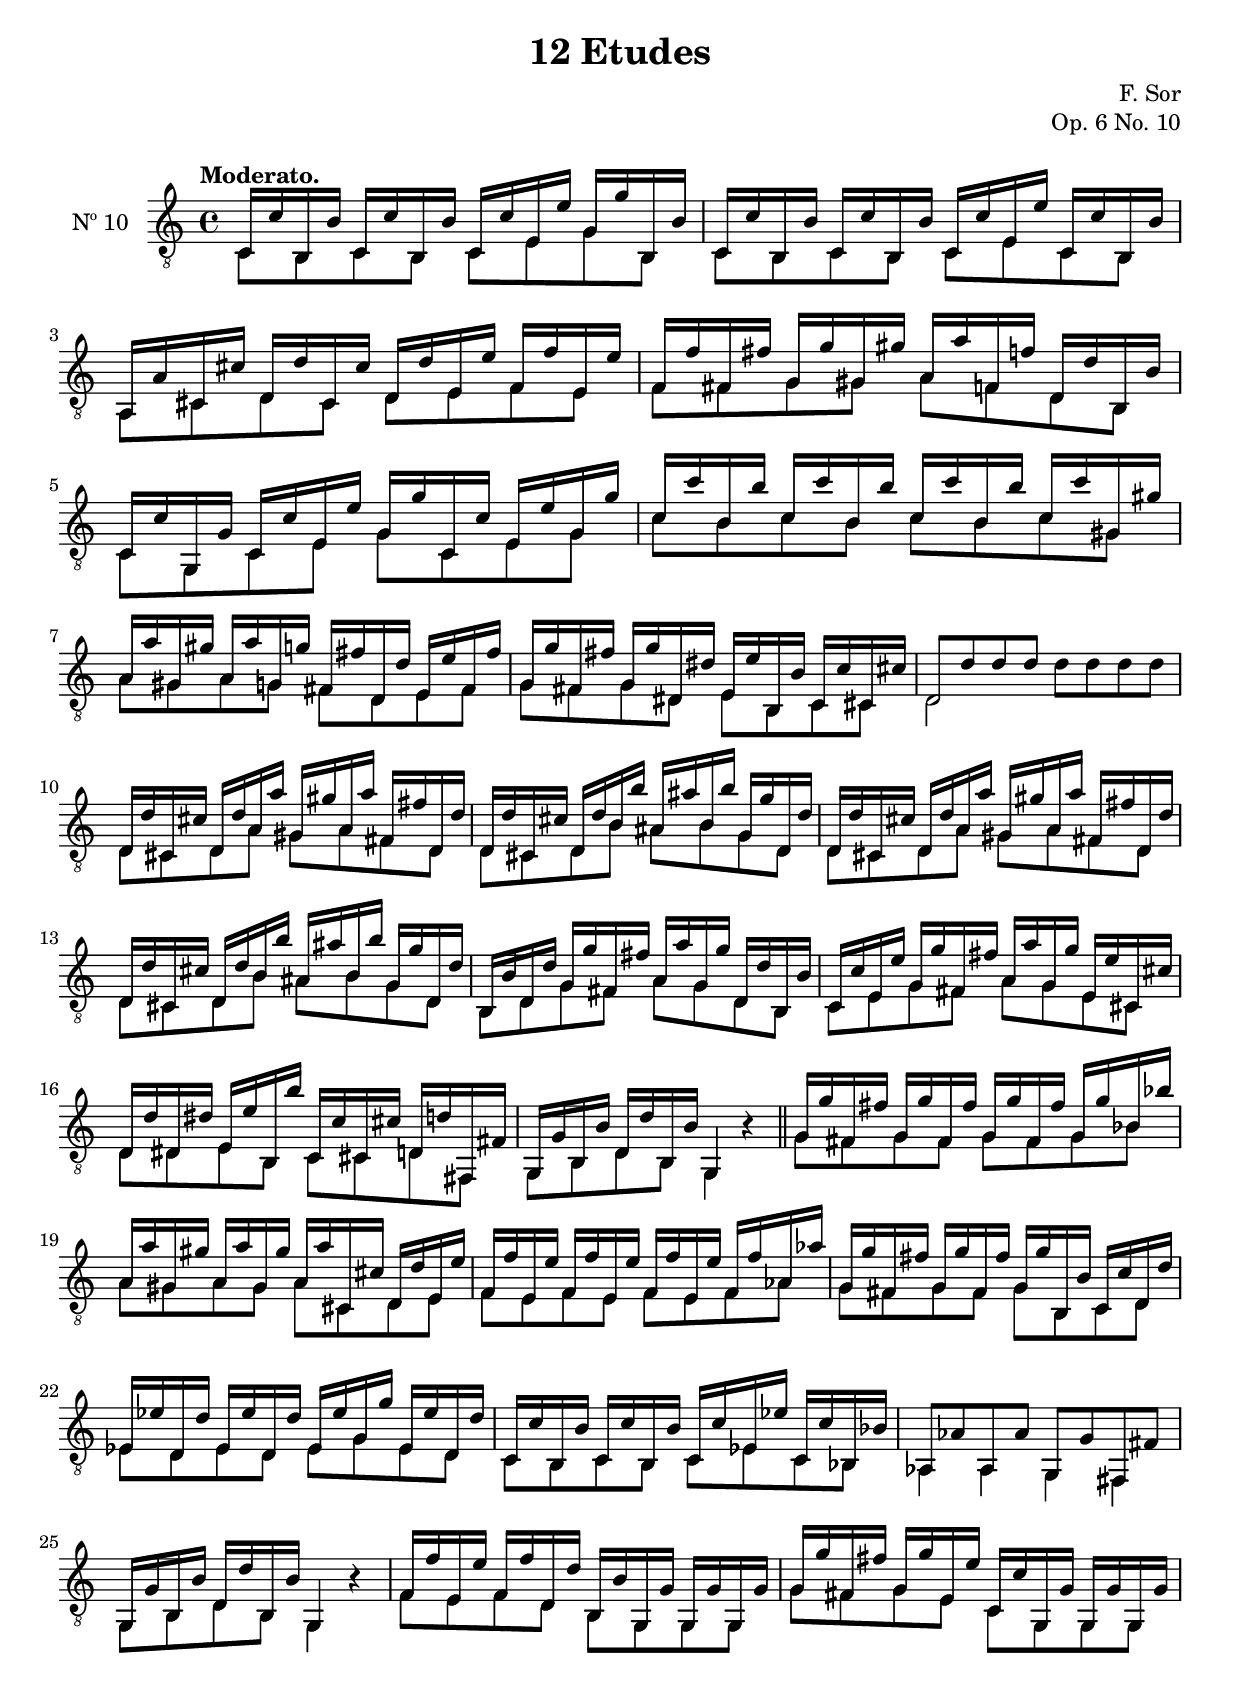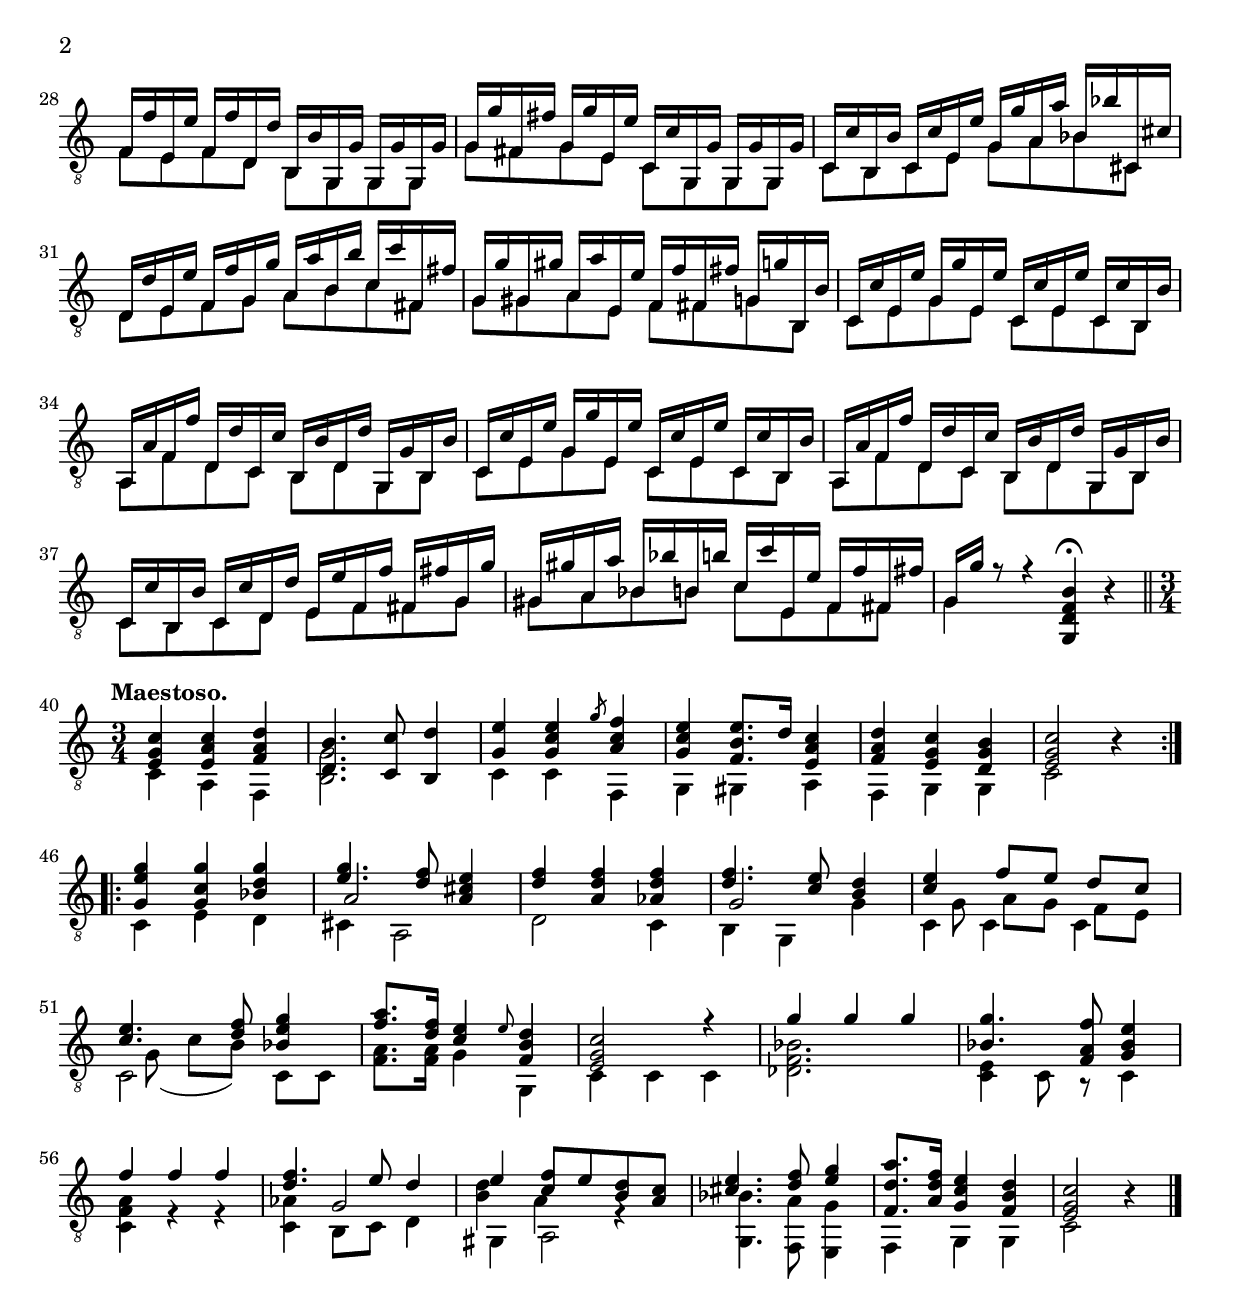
\version "2.19.35"

\header {
  title = "12 Etudes"
  composer = "F. Sor"
  opus = "Op. 6 No. 10"
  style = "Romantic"
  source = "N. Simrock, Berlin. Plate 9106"
  date = "c.1889"
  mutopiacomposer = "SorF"
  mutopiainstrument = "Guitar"
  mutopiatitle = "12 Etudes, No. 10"
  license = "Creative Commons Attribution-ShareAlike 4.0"
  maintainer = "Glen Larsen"
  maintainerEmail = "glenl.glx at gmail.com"
  pdfcopyright = "CC-ASA 4.0"
}

\paper {
  % add space between composer/opus markup and first staff
  markup-system-spacing #'padding = #3
  % add a little space between composer and opus
  markup-markup-spacing #'padding = #1.2
  top-margin = #8
  bottom-margin = #12
%  system-count = #8
}

mbreak = {} % { \break }
global = {
  \time 4/4
  \key c \major
}

upperVoice = \fixed c {
  \voiceOne
  \set fingeringOrientations = #'(up)
  \override Fingering.add-stem-support = ##t

  c16 c' b, b c c' b, b c c' e e' g g' b, b |
  c16 c' b, b c c' b, b c c' e e' c c' b, b |
  a,16 a cis cis' d d' cis cis' d d' e e' f f' e e' |

  \mbreak
  f16 f' fis fis' g g' gis gis' a a' f f' d d' b, b |
  c16 c' g, g c c' e e' g g' c c' e e' g g' |
  c'16 c'' b b' c' c'' b b' c' c'' b b' c' c'' gis gis' |
  a16 a' gis gis' a a' g g' fis fis' d d' e e' fis fis' |

  \mbreak
  g16 g' fis fis' g g' dis dis' e e' b, b c c' cis cis' |
  d8 d' d' d' s2 |
  d16 d' cis cis' d d' a a' gis gis' a a' fis fis' d d' |
  d16 d' cis cis' d d' b b' ais ais' b b' g g' d d' |

  \mbreak
  d16 d' cis cis' d d' a a' gis gis' a a' fis fis' d d' |
  d16 d' cis cis' d d' b b' ais ais' b b' g g' d d' |
  b,16 b d d' g g' fis fis' a a' g g' d d' b, b |

  \mbreak
  c16 c' e e' g g' fis fis' a a' g g' e e' cis cis' |
  d16 d' dis dis' e e' b, b' c c' cis cis' d d' fis, fis |
  g,16 g b, b d d' b, b g,4 b\rest |
  \bar "||"
  g16 g' fis fis' g g' fis fis' g g' fis fis' g g' bes bes' |

  \mbreak
  a16 a' gis gis' a a' gis gis' a a' cis cis' d d' e e' |
  f16 f' e e' f f' e e' f f' e e' f f' aes aes' |
  g16 g' fis fis' g g' fis fis' g g' b, b c c' d d' |

  \mbreak
  ees16 ees' d d' ees ees' d d' ees ees' g g' ees ees' d d' |
  c16 c' b, b c c' b, b c c' ees ees' c c' bes, bes |
  aes,8 aes aes, aes g, g fis, fis |
  g,16 g b, b d d' b, b g,4 b\rest |
  \mbreak
  f16 f' e e' f f' d d' b, b g, g g, g g, g |
  g16 g' fis fis' g g' e e' c c' g, g g, g g, g |
  f16 f' e e' f f' d d' b, b g, g g, g g, g |
  g16 g' fis fis' g g' e e' c c' g, g g, g g, g |

  \mbreak
  c16 c' b, b c c' e e' g g' a a' bes bes' cis cis' |
  d16 d' e e' f f' g g' a a' b b' c' c'' fis fis' |
  g g' gis gis' a a' e e' f f' fis fis' g g' b, b |

  \mbreak
  c16 c' e e' g g' e e' c c' e e' c c' b, b |
  a,16 a f f' d d' c c' b, b d d' g, g b, b |
  c16 c' e e' g g' e e' c c' e e' c c' b, b |

  \mbreak
  a,16 a f f' d d' c c' b, b d d' g, g b, b |
  c16 c' b, b c c' d d' e e' f f' fis fis' g g' |
  gis16 gis' a a' bes bes' b b' c' c'' e e' f f' fis fis' |
  g16 g' r8 r4 <g, d f b>\fermata b\rest |
  \bar "||"

  \mbreak
  \time 3/4 \tempo "Maestoso."
  \repeat volta 2 {
    <e g c'>4 <e a c'> <f a d'> |
    <<{b4. c'8 d'4}\\{g2.}>> |
    <g e'>4 <g c' e'> \slashedGrace{g'8} <a c' f'>4 |
    <g c' e'>4 <f b e'>8. d'16 <e a c'>4 |
    <f a d'>4 <e g c'> <d g b> |
    <e g c'>2 b4\rest |
  }
  \repeat volta 2 {
    <g e' g'>4 <g c' g'> <bes d' g'> |
    <<{<e' g'>4. <d' f'>8}\\{\voiceThree a2 <a cis' e'>4}>>

    \mbreak
    <d' f'>4 <a d' f'> <aes d' f'> |
    <<{<d' f'>4. <c' e'>8 <b d'>4}\\{\voiceThree g2 s4}>> |
    <c' e'>4 f'8 e' d'[ c'] |
    <c' e'>4. <d' f'>8 <bes e' g'>4 |
    <f' a'>8. <d' f'>16 <c' e'>4 \grace{e'8} <f b d'>4 |
    <e g c'>2 r4 |
    g'4 g' g' |

    \mbreak
    <bes g'>4. <f a f'>8 <g bes e'>4 |
    f'4 f' f' |
    <d' f'>4. e'8 d'4 |
    e'4 <c' f'>8 e' <b d'> <a c'> |
    <cis' e'>4. <d' f'>8 <e' g'>4 |
    <f d' a'>8. <a d' f'>16 <g c' e'>4 <f b d'> |
    <e g c'>2 b4\rest
  }
  \bar "|."
}

lowerVoice = \fixed c {
  \voiceTwo
  \set fingeringOrientations = #'(down)
  \override Fingering.add-stem-support = ##t

  c8 b, c b, c e g b, |
  c8 b, c b, c e c b, |
  a,8 cis d cis d e f e |

  f8 fis g gis a f d b, |
  c8 g, c e g c e g |
  c'8 b c' b c' b c' gis |
  a8 gis a g fis d e fis |

  g8 fis g dis e b, c cis |
  d2 d'8 d' d' d' |
  d8 cis d a gis a fis d |
  d8 cis d b ais b g d |

  d8 cis d a gis a fis d |
  d8 cis d b ais b g d |
  b,8 d g fis a g d b, |

  c8 e g fis a g e cis |
  d8 dis e b, c cis d fis, |
  g,8 b, d b, g,4 s |
  g8 fis g fis g fis g bes |

  a8 gis a gis a cis d e |
  f8 e f e f e f aes |
  g8 fis g fis g b, c d |

  ees8 d ees d ees g ees d |
  c8 b, c b, c ees c bes, |
  aes,4 aes, g, fis, |
  g,8 b, d b, g,4 s |

  \repeat unfold 2 {
    f8 e f d b, g, g, g, |
    g8 fis g e c g, g, g, |
  }

  c8 b, c e g a bes cis |
  d8 e f g a b c' fis |
  g8 gis a e f fis g b, |

  c8 e g e c e c b, |
  a,8 f d c b, d g, b, |
  c8 e g e c e c b, |

  a,8 f d c b, d g, b, |
  c8 b, c d e f fis g |
  gis8 a bes b c' e f fis |
  g4 s4*3 |

  \time 3/4                     % Maestoso
  c4 a, f, |
  <<{d4. c8 b,4}\\{b,2.}>>
  c4 c f, |
  g,4 gis, a, |
  f,4 g, g, |
  c2 s4 |
  c4 e d |
  cis4 a,2 |

  d2 c4 |
  b,4 g, g |
  <<{\voiceTwo\stemDown c4 \override NoteColumn.force-hshift=#-1 c c \revert NoteColumn.force-hshift }
    \\{\voiceThree\stemDown s8 g\noBeam  \once\override NoteColumn.force-hshift=#0.5 a g \once\override NoteColumn.force-hshift=#0.5 f[ e]}>> |
  <<{\voiceTwo\stemDown c2 c8 c}\\{\voiceThree\stemDown s8 g_(  c'8[ b]) }>> |
  <f a>8. q16 g4 g, |
  c4 c c |
  <des f bes>2. |

  <c e>4 c8 r c4 |
  <c f a>4 r r |
  <<{\voiceTwo\stemDown <c aes>4 b,8 c d4}\\{\voiceThree\stemUp s4 g2}>> |
  <<{\voiceTwo\stemDown gis,4 a,2}\\{\voiceThree\stemDown <b d'>4 a e4\rest}>> |
  <g, bes>4. <f, a>8 <e, g>4 |
  f,4 g, g, |
  c2 s4
}

\score {
  <<
    \new Staff = "Guitar" \with {
      midiInstrument = #"acoustic guitar (nylon)"
      instrumentName = #"Nº 10"
      \mergeDifferentlyDottedOn
      \mergeDifferentlyHeadedOn
      \override StringNumber #'stencil = ##f
    } <<
      \global
      \clef "treble_8"
      \tempo "Moderato."
      \context Voice = "upperVoice" \upperVoice
      \context Voice = "lowerVoice" \lowerVoice
    >>
%{
    % tabs are not completely developed
    \new TabStaff = "Guitar tabs" \with {
      restrainOpenStrings = ##t
    } <<
      \clef "moderntab"
      \global
      \context TabVoice = "upperVoice" \upperVoice
      \context TabVoice = "lowerVoice" \lowerVoice
    >>
%}
  >>
  \layout {}
  \midi {
    \context { \TabStaff \remove "Staff_performer" }
    \tempo 4 = 74
  }
}
